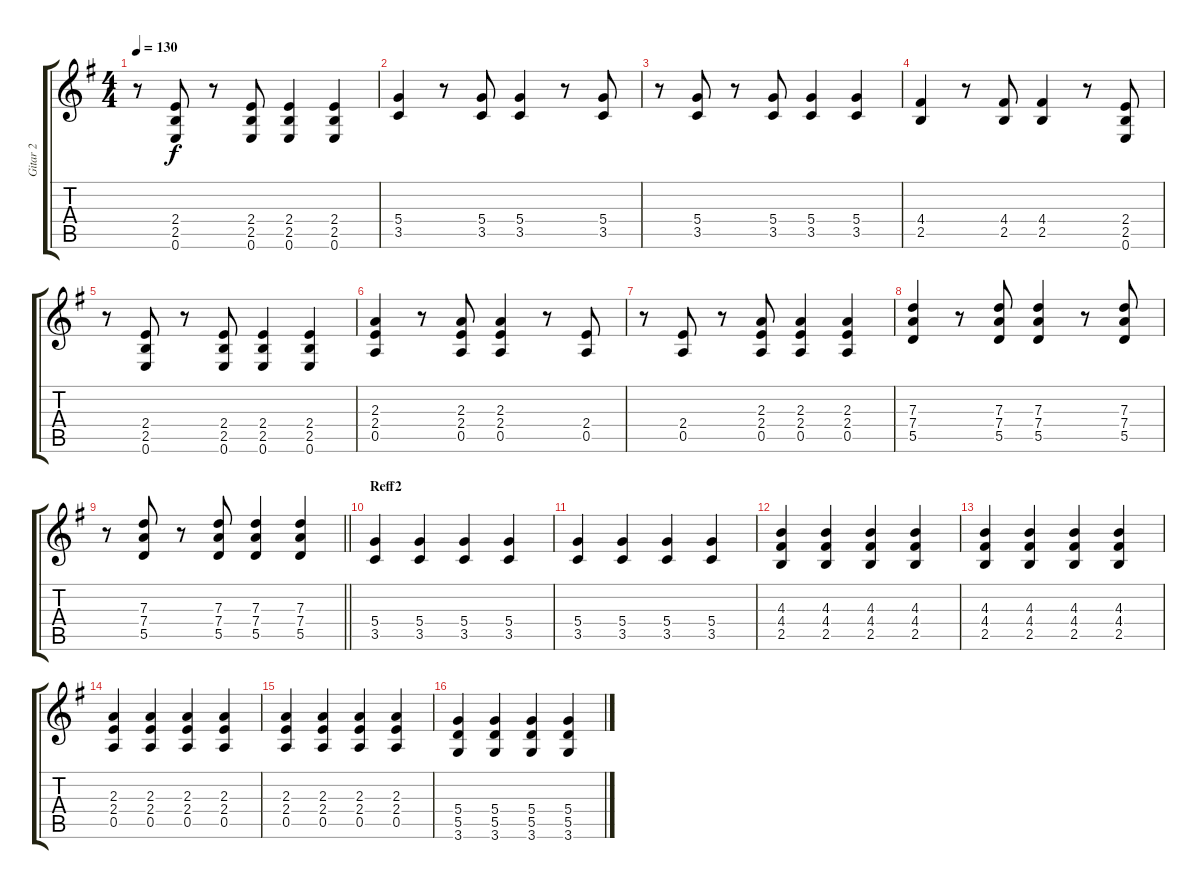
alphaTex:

\track ("Gitar 2" "Gitar 2") {instrument electricguitarmuted}
\staff {score tabs}
\tuning (E4 B3 G3 D3 A2 E2) {hide}
\ts (4 4)
\tempo 130
\clef g2
\ks g
r.8{dy f} (2.4 2.5 0.6).8 r.8 (2.4 2.5 0.6).8 (2.4 2.5 0.6).4 (2.4 2.5 0.6).4 |
(5.4 3.5).4 r.8 (5.4 3.5).8 (5.4 3.5).4 r.8 (5.4 3.5).8 |
r.8 (5.4 3.5).8 r.8 (5.4 3.5).8 (5.4 3.5).4 (5.4 3.5).4 |
(4.4 2.5).4 r.8 (4.4 2.5).8 (4.4 2.5).4 r.8 (2.4 2.5 0.6).8 |
r.8 (2.4 2.5 0.6).8 r.8 (2.4 2.5 0.6).8 (2.4 2.5 0.6).4 (2.4 2.5 0.6).4 |
(2.3 2.4 0.5).4 r.8 (2.3 2.4 0.5).8 (2.3 2.4 0.5).4 r.8 (2.4 0.5).8 |
r.8 (2.4 0.5).8 r.8 (2.3 2.4 0.5).8 (2.3 2.4 0.5).4 (2.3 2.4 0.5).4 |
(7.3 7.4 5.5).4 r.8 (7.3 7.4 5.5).8 (7.3 7.4 5.5).4 r.8 (7.3 7.4 5.5).8 |
\barLineRight lightlight
r.8 (7.3 7.4 5.5).8 r.8 (7.3 7.4 5.5).8 (7.3 7.4 5.5).4 (7.3 7.4 5.5).4 |
\section ("" "Reff2")
(5.4 3.5).4 (5.4 3.5).4 (5.4 3.5).4 (5.4 3.5).4 |
(5.4 3.5).4 (5.4 3.5).4 (5.4 3.5).4 (5.4 3.5).4 |
(4.3 4.4 2.5).4 (4.3 4.4 2.5).4 (4.3 4.4 2.5).4 (4.3 4.4 2.5).4 |
(4.3 4.4 2.5).4 (4.3 4.4 2.5).4 (4.3 4.4 2.5).4 (4.3 4.4 2.5).4 |
(2.3 2.4 0.5).4 (2.3 2.4 0.5).4 (2.3 2.4 0.5).4 (2.3 2.4 0.5).4 |
(2.3 2.4 0.5).4 (2.3 2.4 0.5).4 (2.3 2.4 0.5).4 (2.3 2.4 0.5).4 |
(5.4 5.5 3.6).4 (5.4 5.5 3.6).4 (5.4 5.5 3.6).4 (5.4 5.5 3.6).4
